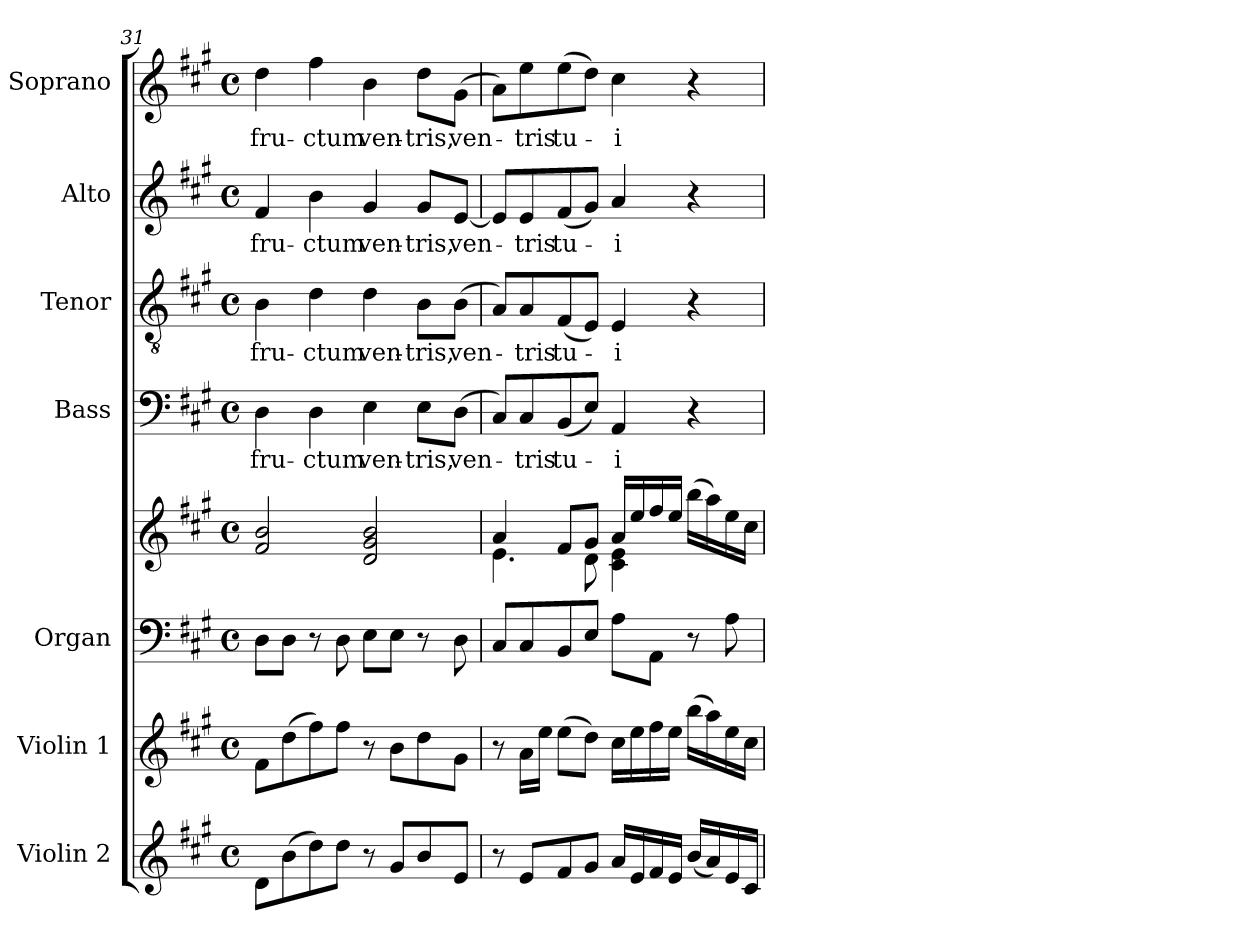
**kern	**kern	**kern	**kern	**kern	**text	**kern	**text	**kern	**text	**kern	**text
*part7	*part6	*part5	*part5	*part4	*part4	*part3	*part3	*part2	*part2	*part1	*part1
*staff8	*staff7	*staff6	*staff5	*staff4	*staff4	*staff3	*staff3	*staff2	*staff2	*staff1	*staff1
*I"Violin 2	*I"Violin 1	*I"Organ	*	*I"Bass	*	*I"Tenor	*	*I"Alto	*	*I"Soprano	*
*I'Vln. 2	*I'Vln. 1	*I'Org.	*	*I'B.	*	*I'T.	*	*I'A.	*	*I'S.	*
*clefG2	*clefG2	*clefF4	*clefG2	*clefF4	*	*clefGv2	*	*clefG2	*	*clefG2	*
*	*	*	*	*	*	*ITrd7c12	*	*	*	*	*
*k[f#c#g#]	*k[f#c#g#]	*k[f#c#g#]	*k[f#c#g#]	*k[f#c#g#]	*	*k[f#c#g#]	*	*k[f#c#g#]	*	*k[f#c#g#]	*
*A:	*A:	*A:	*A:	*A:	*	*A:	*	*A:	*	*A:	*
*M4/4	*M4/4	*M4/4	*M4/4	*M4/4	*	*M4/4	*	*M4/4	*	*M4/4	*
*met(c)	*met(c)	*met(c)	*met(c)	*met(c)	*	*met(c)	*	*met(c)	*	*met(c)	*
=31	=31	=31	=31	=31	=31	=31	=31	=31	=31	=31	=31
!	!	!	!	!	!LO:LY:b:color=#000000	!	!	!	!	!	!
!	!	!	!	!	!	!	!LO:LY:b:color=#000000	!	!	!	!
!	!	!	!	!	!	!	!	!	!LO:LY:b:color=#000000	!	!
!	!	!	!	!	!	!	!	!	!	!	!LO:LY:b:color=#000000
8di\L	8f#i\L	8Di\L	2f#i/ 2bi	4Di\	fru-	4BBi\	fru-	4f#i/	fru-	4ddi\	fru-
(8bi\	(8ddi\	8Di\J	.	.	.	.	.	.	.	.	.
!	!	!	!	!	!LO:LY:b:color=#000000	!	!	!	!	!	!
!	!	!	!	!	!	!	!LO:LY:b:color=#000000	!	!	!	!
!	!	!	!	!	!	!	!	!	!LO:LY:b:color=#000000	!	!
!	!	!	!	!	!	!	!	!	!	!	!LO:LY:b:color=#000000
8ddi\)	8ff#i\)	8r	.	4Di\	-ctum	4Di\	-ctum	4bi\	-ctum	4ff#i\	-ctum
8ddi\J	8ff#i\J	8Di\	.	.	.	.	.	.	.	.	.
!	!	!	!	!	!LO:LY:b:color=#000000	!	!	!	!	!	!
!	!	!	!	!	!	!	!LO:LY:b:color=#000000	!	!	!	!
!	!	!	!	!	!	!	!	!	!LO:LY:b:color=#000000	!	!
!	!	!	!	!	!	!	!	!	!	!	!LO:LY:b:color=#000000
8r	8r	8Ei\L	2di/ 2g#i 2bi	4Ei\	ven-	4Di\	ven-	4g#i/	ven-	4bi\	ven-
8g#i/L	8bi\L	8Ei\J	.	.	.	.	.	.	.	.	.
!	!	!	!	!	!LO:LY:b:color=#000000	!	!	!	!	!	!
!	!	!	!	!	!	!	!LO:LY:b:color=#000000	!	!	!	!
!	!	!	!	!	!	!	!	!	!LO:LY:b:color=#000000	!	!
!	!	!	!	!	!	!	!	!	!	!	!LO:LY:b:color=#000000
8bi/	8ddi\	8r	.	8Ei\L	-tris,	8BBi\L	-tris,	8g#i/L	-tris,	8ddi\L	-tris,
!	!	!	!	!	!LO:LY:b:color=#000000	!	!	!	!	!	!
!	!	!	!	!	!	!	!LO:LY:b:color=#000000	!	!	!	!
!	!	!	!	!	!	!	!	!	!LO:LY:b:color=#000000	!	!
!	!	!	!	!	!	!	!	!	!	!	!LO:LY:b:color=#000000
8ei/J	8g#i\J	8Di\	.	(8Di\J	ven-	(8BBi\J	ven-	[8ei/J	ven-	(8g#i\J	ven-
=32	=32	=32	=32	=32	=32	=32	=32	=32	=32	=32	=32
*	*	*	*^	*	*	*	*	*	*	*	*
8r	8r	8C#i/L	4ai/	4.ei\	8C#i/L)	.	8AAi/L)	.	8ei/L]	.	8ai\L)	.
!	!	!	!	!	!	!LO:LY:b:color=#000000	!	!	!	!	!	!
!	!	!	!	!	!	!	!	!LO:LY:b:color=#000000	!	!	!	!
!	!	!	!	!	!	!	!	!	!	!LO:LY:b:color=#000000	!	!
!	!	!	!	!	!	!	!	!	!	!	!	!LO:LY:b:color=#000000
8ei/L	16ai\LL	8C#i/	.	.	8C#i/	-tris	8AAi/	-tris	8ei/	-tris	8eei\	-tris
.	16eei\JJ	.	.	.	.	.	.	.	.	.	.	.
!	!	!	!	!	!	!LO:LY:b:color=#000000	!	!	!	!	!	!
!	!	!	!	!	!	!	!	!LO:LY:b:color=#000000	!	!	!	!
!	!	!	!	!	!	!	!	!	!	!LO:LY:b:color=#000000	!	!
!	!	!	!	!	!	!	!	!	!	!	!	!LO:LY:b:color=#000000
8f#i/	(8eei\L	8BBi/	8f#i/L	.	(8BBi/	tu-	(8FF#i/	tu-	(8f#i/	tu-	(8eei\	tu-
8g#i/J	8ddi\J)	8Ei/J	8g#i/J	8di\	8Ei/J)	.	8EEi/J)	.	8g#i/J)	.	8ddi\J)	.
!	!	!	!	!	!	!LO:LY:b:color=#000000	!	!	!	!	!	!
!	!	!	!	!	!	!	!	!LO:LY:b:color=#000000	!	!	!	!
!	!	!	!	!	!	!	!	!	!	!LO:LY:b:color=#000000	!	!
!	!	!	!	!	!	!	!	!	!	!	!	!LO:LY:b:color=#000000
16ai/LL	16cc#i\LL	8Ai\L	16ai/LL	4c#i\ 4ei	4AAi/	-i	4EEi/	-i	4ai/	-i	4cc#i\	-i
16ei/	16eei\	.	16eei/	.	.	.	.	.	.	.	.	.
16f#i/	16ff#i\	8AAi\J	16ff#i/	.	.	.	.	.	.	.	.	.
16ei/JJ	16eei\JJ	.	16eei/JJ	.	.	.	.	.	.	.	.	.
(16bi/LL	(16bbi\LL	8r	(16bbi\LL	4ryy	4r	.	4r	.	4r	.	4r	.
16ai/)	16aai\)	.	16aai\)	.	.	.	.	.	.	.	.	.
16ei/	16eei\	8Ai\	16eei\	.	.	.	.	.	.	.	.	.
16c#i/JJ	16cc#i\JJ	.	16cc#i\JJ	.	.	.	.	.	.	.	.	.
*	*	*	*v	*v	*	*	*	*	*	*	*	*
=	=	=	=	=	=	=	=	=	=	=	=
*-	*-	*-	*-	*-	*-	*-	*-	*-	*-	*-	*-
